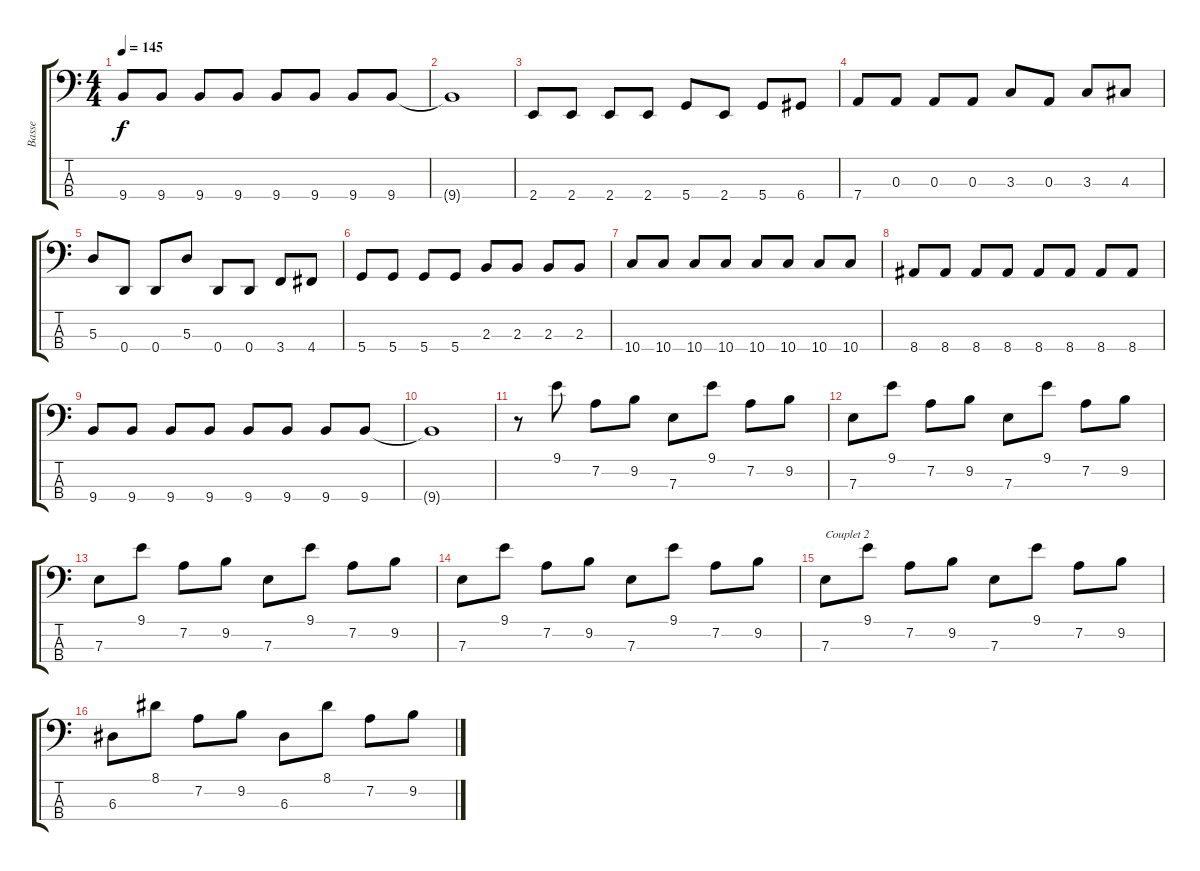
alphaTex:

\track ("Basse" "Basse") {instrument fretlessbass}
\staff {score tabs}
\tuning (G2 D2 A1 D1) {hide}
\ts (4 4)
\tempo 145
\clef f4
\ks c
9.4.8{dy f} 9.4.8 9.4.8 9.4.8 9.4.8 9.4.8 9.4.8 9.4.8 |
9.4{t}.1 |
2.4.8 2.4.8 2.4.8 2.4.8 5.4.8 2.4.8 5.4.8 6.4.8 |
7.4.8 0.3.8 0.3.8 0.3.8 3.3.8 0.3.8 3.3.8 4.3.8 |
5.3.8 0.4.8 0.4.8 5.3.8 0.4.8 0.4.8 3.4.8 4.4.8 |
5.4.8 5.4.8 5.4.8 5.4.8 2.3.8 2.3.8 2.3.8 2.3.8 |
10.4.8 10.4.8 10.4.8 10.4.8 10.4.8 10.4.8 10.4.8 10.4.8 |
8.4.8 8.4.8 8.4.8 8.4.8 8.4.8 8.4.8 8.4.8 8.4.8 |
9.4.8 9.4.8 9.4.8 9.4.8 9.4.8 9.4.8 9.4.8 9.4.8 |
9.4{t}.1 |
r.8{instrument fretlessbass} 9.1.8 7.2.8 9.2.8 7.3.8 9.1.8 7.2.8 9.2.8 |
7.3.8 9.1.8 7.2.8 9.2.8 7.3.8 9.1.8 7.2.8 9.2.8 |
7.3.8 9.1.8 7.2.8 9.2.8 7.3.8 9.1.8 7.2.8 9.2.8 |
7.3.8 9.1.8 7.2.8 9.2.8 7.3.8 9.1.8 7.2.8 9.2.8 |
7.3.8{txt "Couplet 2"} 9.1.8 7.2.8 9.2.8 7.3.8 9.1.8 7.2.8 9.2.8 |
6.3.8 8.1.8 7.2.8 9.2.8 6.3.8 8.1.8 7.2.8 9.2.8
